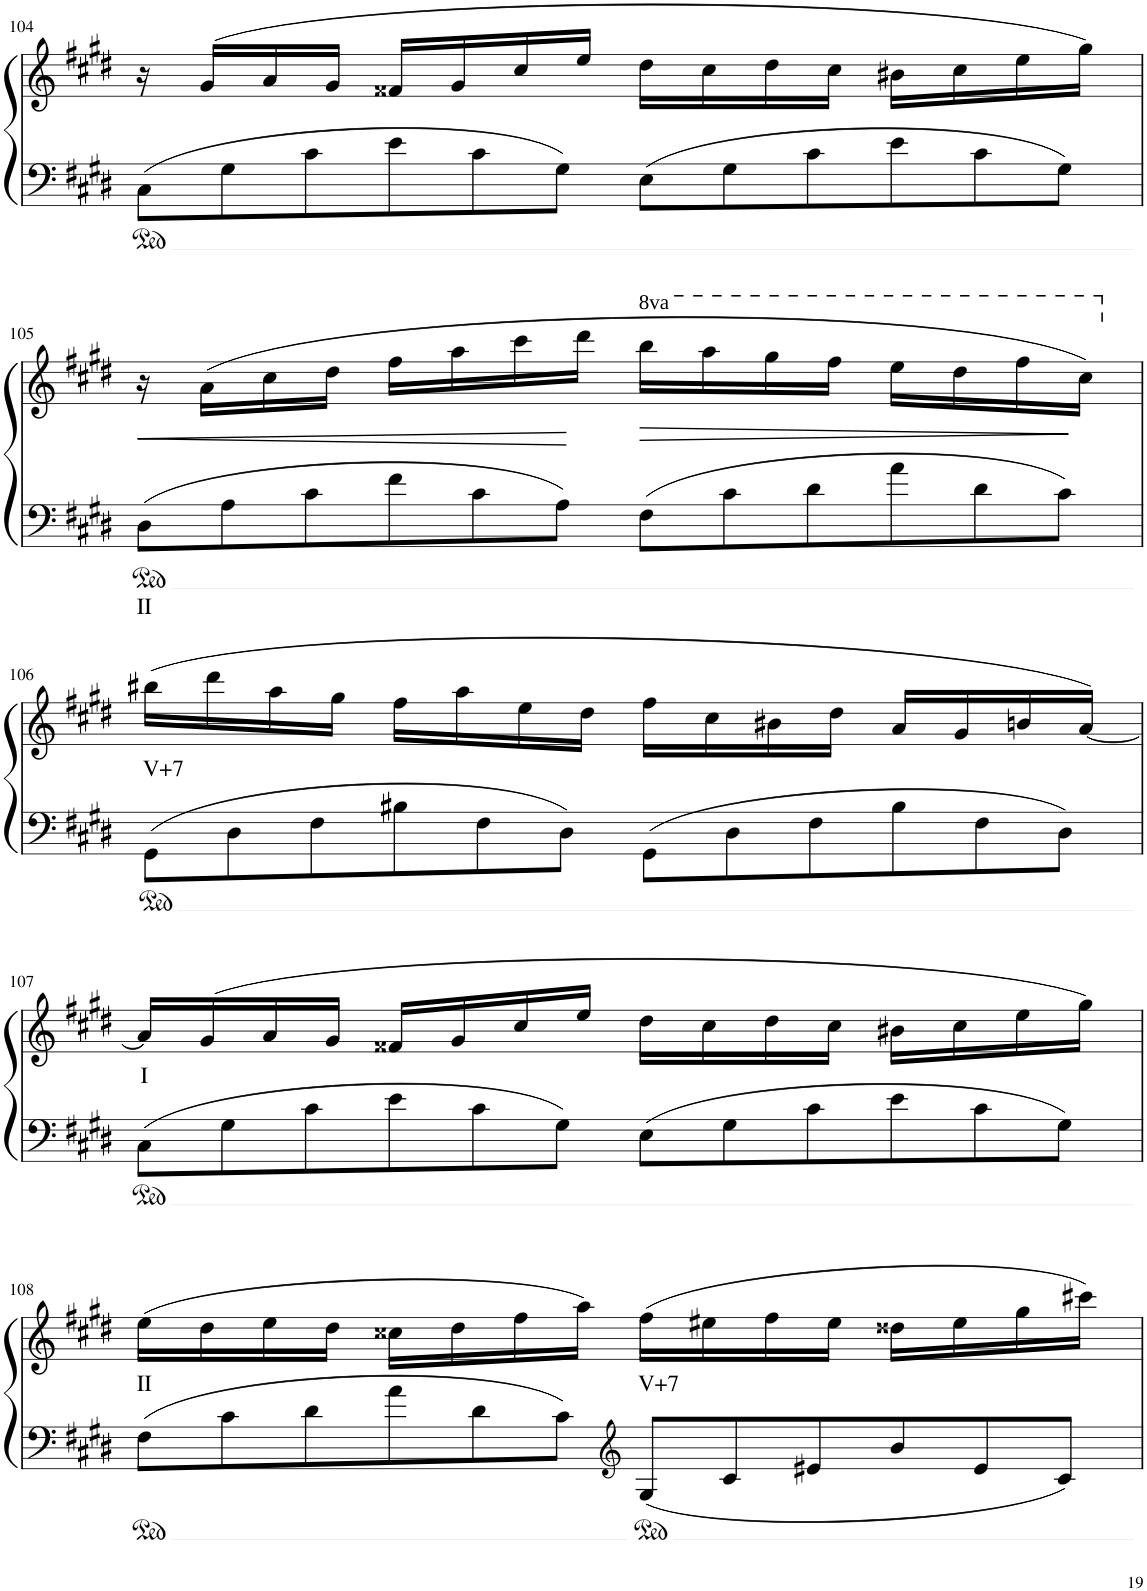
**kern	**text	**kern	**text	**dynam
*part1	*part1	*part1	*part1	*part1
*staff2	*staff2	*staff1	*staff1	*staff1/2
*I"Piano	*	*	*	*
*I'Pno	*	*	*	*
!!LO:PB:g=z
*clefF4	*	*clefG2	*	*
*k[f#c#g#d#]	*	*k[f#c#g#d#]	*	*
*M4/4	*	*M4/4	*	*
*met(c|)	*	*met(c|)	*	*
*Xtuplet	*	*	*	*
=104	=104	=104	=104	=104
12C#\L	.	16r	.	.
.	.	(16g#/LL	.	.
12G#\	.	.	.	.
.	.	16a/	.	.
12c#\	.	.	.	.
.	.	16g#/JJ	.	.
12e\	.	16f##X/LL	.	.
.	.	16g#/	.	.
12c#\	.	.	.	.
.	.	16cc#/	.	.
12G#\J	.	.	.	.
.	.	16ee/JJ	.	.
12E\L	.	16dd#\LL	.	.
.	.	16cc#\	.	.
12G#\	.	.	.	.
.	.	16dd#\	.	.
12c#\	.	.	.	.
.	.	16cc#\JJ	.	.
12e\	.	16b#X\LL	.	.
.	.	16cc#\	.	.
12c#\	.	.	.	.
.	.	16ee\	.	.
12G#\J	.	.	.	.
.	.	16gg#\JJ)	.	.
!!LO:LB:g=z
=105	=105	=105	=105	=105
!	!LO:LY:b	!	!	!LO:HP:b
12D#\L	II	16r	.	<
.	.	(16a\LL	.	.
12A\	.	.	.	.
.	.	16cc#\	.	.
12c#\	.	.	.	.
.	.	16dd#\JJ	.	.
12f#\	.	16ff#\LL	.	.
.	.	16aa\	.	.
12c#\	.	.	.	.
.	.	16ccc#\	.	.
12A\J	.	.	.	.
.	.	16ddd#\JJ	.	.
12F#\L	.	16bbb\LL	.	.
*	*	*8va	*	*
.	.	16aaa\	.	.
12c#\	.	.	.	.
.	.	16ggg#\	.	.
12d#\	.	.	.	.
.	.	16fff#\JJ	.	.
12a\	.	16eee\LL	.	.
.	.	16ddd#\	.	.
12d#\	.	.	.	.
.	.	16fff#\	.	.
12c#\J	.	.	.	.
.	.	16ccc#\JJ)	.	[
!!LO:LB:g=z
=106	=106	=106	=106	=106
*	*	*X8va	*	*
!	!	!	!LO:LY:b	!
12GG#\L	.	(16bb#X\LL	V+7	.
.	.	16ddd#\	.	.
12D#\	.	.	.	.
.	.	16aa\	.	.
12F#\	.	.	.	.
.	.	16gg#\JJ	.	.
12B#X\	.	16ff#\LL	.	.
.	.	16aa\	.	.
12F#\	.	.	.	.
.	.	16ee\	.	.
12D#\J	.	.	.	.
.	.	16dd#\JJ	.	.
12GG#\L	.	16ff#\LL	.	.
.	.	16cc#\	.	.
12D#\	.	.	.	.
.	.	16b#X\	.	.
12F#\	.	.	.	.
.	.	16dd#\JJ	.	.
12B#\	.	16a/LL	.	.
.	.	16g#/	.	.
12F#\	.	.	.	.
.	.	16bn/	.	.
12D#\J	.	.	.	.
.	.	[16a/JJ)	.	.
!!LO:LB:g=z
=107	=107	=107	=107	=107
!	!	!	!LO:LY:b	!
12C#\L	.	16a/LL]	I	.
.	.	(16g#/	.	.
12G#\	.	.	.	.
.	.	16a/	.	.
12c#\	.	.	.	.
.	.	16g#/JJ	.	.
12e\	.	16f##X/LL	.	.
.	.	16g#/	.	.
12c#\	.	.	.	.
.	.	16cc#/	.	.
12G#\J	.	.	.	.
.	.	16ee/JJ	.	.
12E\L	.	16dd#\LL	.	.
.	.	16cc#\	.	.
12G#\	.	.	.	.
.	.	16dd#\	.	.
12c#\	.	.	.	.
.	.	16cc#\JJ	.	.
12e\	.	16b#X\LL	.	.
.	.	16cc#\	.	.
12c#\	.	.	.	.
.	.	16ee\	.	.
12G#\J	.	.	.	.
.	.	16gg#\JJ)	.	.
!!LO:LB:g=z
=108	=108	=108	=108	=108
!	!	!	!LO:LY:b	!
12F#\L	.	(16ee\LL	II	.
.	.	16dd#\	.	.
12c#\	.	.	.	.
.	.	16ee\	.	.
12d#\	.	.	.	.
.	.	16dd#\JJ	.	.
12a\	.	16cc##X\LL	.	.
.	.	16dd#\	.	.
12d#\	.	.	.	.
.	.	16ff#\	.	.
12c#\J	.	.	.	.
.	.	16aa\JJ)	.	.
*clefG2	*	*	*	*
!	!	!	!LO:LY:b	!
12G#/L	.	(16ff#\LL	V+7	.
.	.	16ee#X\	.	.
12c#/	.	.	.	.
.	.	16ff#\	.	.
12e#X/	.	.	.	.
.	.	16ee#\JJ	.	.
12b/	.	16dd##X\LL	.	.
.	.	16ee#\	.	.
12e#/	.	.	.	.
.	.	16gg#\	.	.
12c#/J	.	.	.	.
.	.	16ccc#X\JJ)	.	.
=	=	=	=	=
*-	*-	*-	*-	*-
